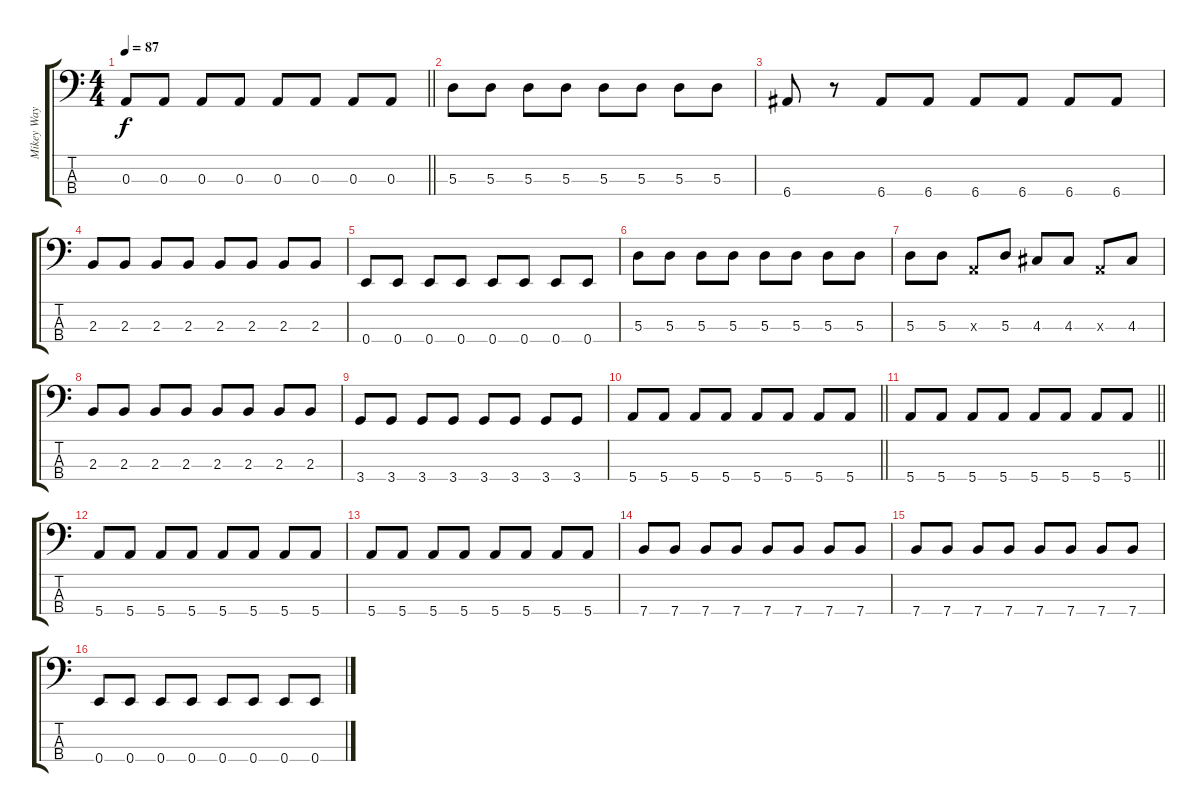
\track ("Mikey Way [Bass]" "Mikey Way ") {instrument electricbasspick}
\staff {score tabs}
\tuning (G2 D2 A1 E1) {hide}
\ts (4 4)
\tempo 87
\clef f4
\barLineRight lightlight
\ks c
0.3.8{dy f} 0.3.8 0.3.8 0.3.8 0.3.8 0.3.8 0.3.8 0.3.8 |
5.3.8 5.3.8 5.3.8 5.3.8 5.3.8 5.3.8 5.3.8 5.3.8 |
6.4.8 r.8 6.4.8 6.4.8 6.4.8 6.4.8 6.4.8 6.4.8 |
2.3.8 2.3.8 2.3.8 2.3.8 2.3.8 2.3.8 2.3.8 2.3.8 |
0.4.8 0.4.8 0.4.8 0.4.8 0.4.8 0.4.8 0.4.8 0.4.8 |
5.3.8 5.3.8 5.3.8 5.3.8 5.3.8 5.3.8 5.3.8 5.3.8 |
5.3.8 5.3.8 0.3{x}.8 5.3.8 4.3.8 4.3.8 0.3{x}.8 4.3.8 |
2.3.8 2.3.8 2.3.8 2.3.8 2.3.8 2.3.8 2.3.8 2.3.8 |
3.4.8 3.4.8 3.4.8 3.4.8 3.4.8 3.4.8 3.4.8 3.4.8 |
\barLineRight lightlight
5.4.8 5.4.8 5.4.8 5.4.8 5.4.8 5.4.8 5.4.8 5.4.8 |
\barLineRight lightlight
5.4.8 5.4.8 5.4.8 5.4.8 5.4.8 5.4.8 5.4.8 5.4.8 |
5.4.8 5.4.8 5.4.8 5.4.8 5.4.8 5.4.8 5.4.8 5.4.8 |
5.4.8 5.4.8 5.4.8 5.4.8 5.4.8 5.4.8 5.4.8 5.4.8 |
7.4.8 7.4.8 7.4.8 7.4.8 7.4.8 7.4.8 7.4.8 7.4.8 |
7.4.8 7.4.8 7.4.8 7.4.8 7.4.8 7.4.8 7.4.8 7.4.8 |
0.4.8 0.4.8 0.4.8 0.4.8 0.4.8 0.4.8 0.4.8 0.4.8
